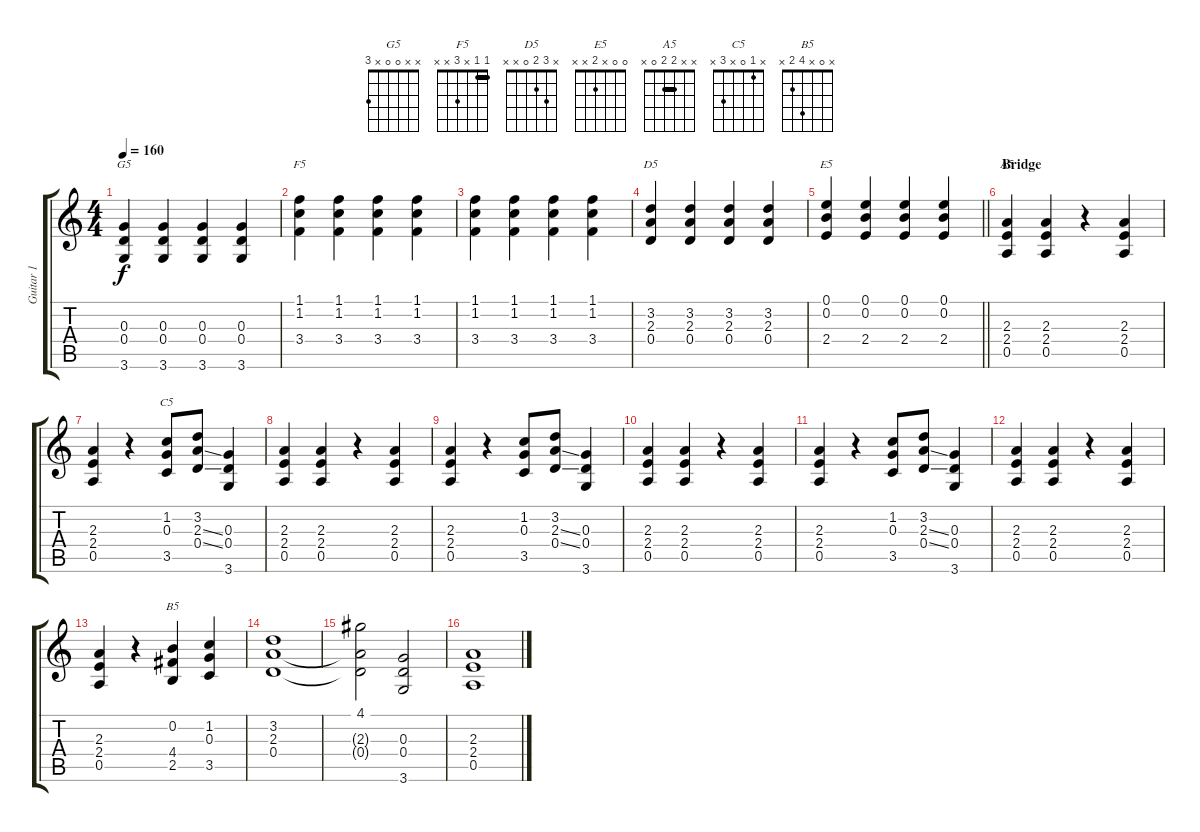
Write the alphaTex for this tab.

\track ("Guitar 1" "Guitar 1") {instrument distortionguitar}
\staff {score tabs}
\tuning (E4 B3 G3 D3 A2 E2) {hide}
\chord ("G5" x x 0 0 x 3)
\chord ("F5" 1 1 x 3 x x) {barre 1}
\chord ("D5" x 3 2 0 x x)
\chord ("E5" 0 0 x 2 x x)
\chord ("A5" x x 2 2 0 x) {barre 2}
\chord ("C5" x 1 0 x 3 x)
\chord ("B5" x 0 x 4 2 x)
\ts (4 4)
\tempo 160
\clef g2
\ks c
(0.3 0.4 3.6).4{ch "G5" dy f} (0.3 0.4 3.6).4 (0.3 0.4 3.6).4 (0.3 0.4 3.6).4 |
(1.1 1.2 3.4).4{ch "F5"} (1.1 1.2 3.4).4 (1.1 1.2 3.4).4 (1.1 1.2 3.4).4 |
(1.1 1.2 3.4).4 (1.1 1.2 3.4).4 (1.1 1.2 3.4).4 (1.1 1.2 3.4).4 |
(3.2 2.3 0.4).4{ch "D5"} (3.2 2.3 0.4).4 (3.2 2.3 0.4).4 (3.2 2.3 0.4).4 |
\barLineRight lightlight
(0.1 0.2 2.4).4{ch "E5"} (0.1 0.2 2.4).4 (0.1 0.2 2.4).4 (0.1 0.2 2.4).4 |
\section ("" "Bridge")
(2.3 2.4 0.5).4{ch "A5"} (2.3 2.4 0.5).4 r.4 (2.3 2.4 0.5).4 |
(2.3 2.4 0.5).4 r.4 (1.2 0.3 3.5).8{ch "C5"} (3.2 2.3{ss} 0.4{ss}).8 (0.3 0.4 3.6).4 |
(2.3 2.4 0.5).4 (2.3 2.4 0.5).4 r.4 (2.3 2.4 0.5).4 |
(2.3 2.4 0.5).4 r.4 (1.2 0.3 3.5).8 (3.2 2.3{ss} 0.4{ss}).8 (0.3 0.4 3.6).4 |
(2.3 2.4 0.5).4 (2.3 2.4 0.5).4 r.4 (2.3 2.4 0.5).4 |
(2.3 2.4 0.5).4 r.4 (1.2 0.3 3.5).8 (3.2 2.3{ss} 0.4{ss}).8 (0.3 0.4 3.6).4 |
(2.3 2.4 0.5).4 (2.3 2.4 0.5).4 r.4 (2.3 2.4 0.5).4 |
(2.3 2.4 0.5).4 r.4 (0.2 4.4 2.5).4{ch "B5"} (1.2 0.3 3.5).4 |
(3.2 2.3 0.4).1 |
(4.1 2.3{t} 0.4{t}).2 (0.3 0.4 3.6).2 |
(2.3 2.4 0.5).1
